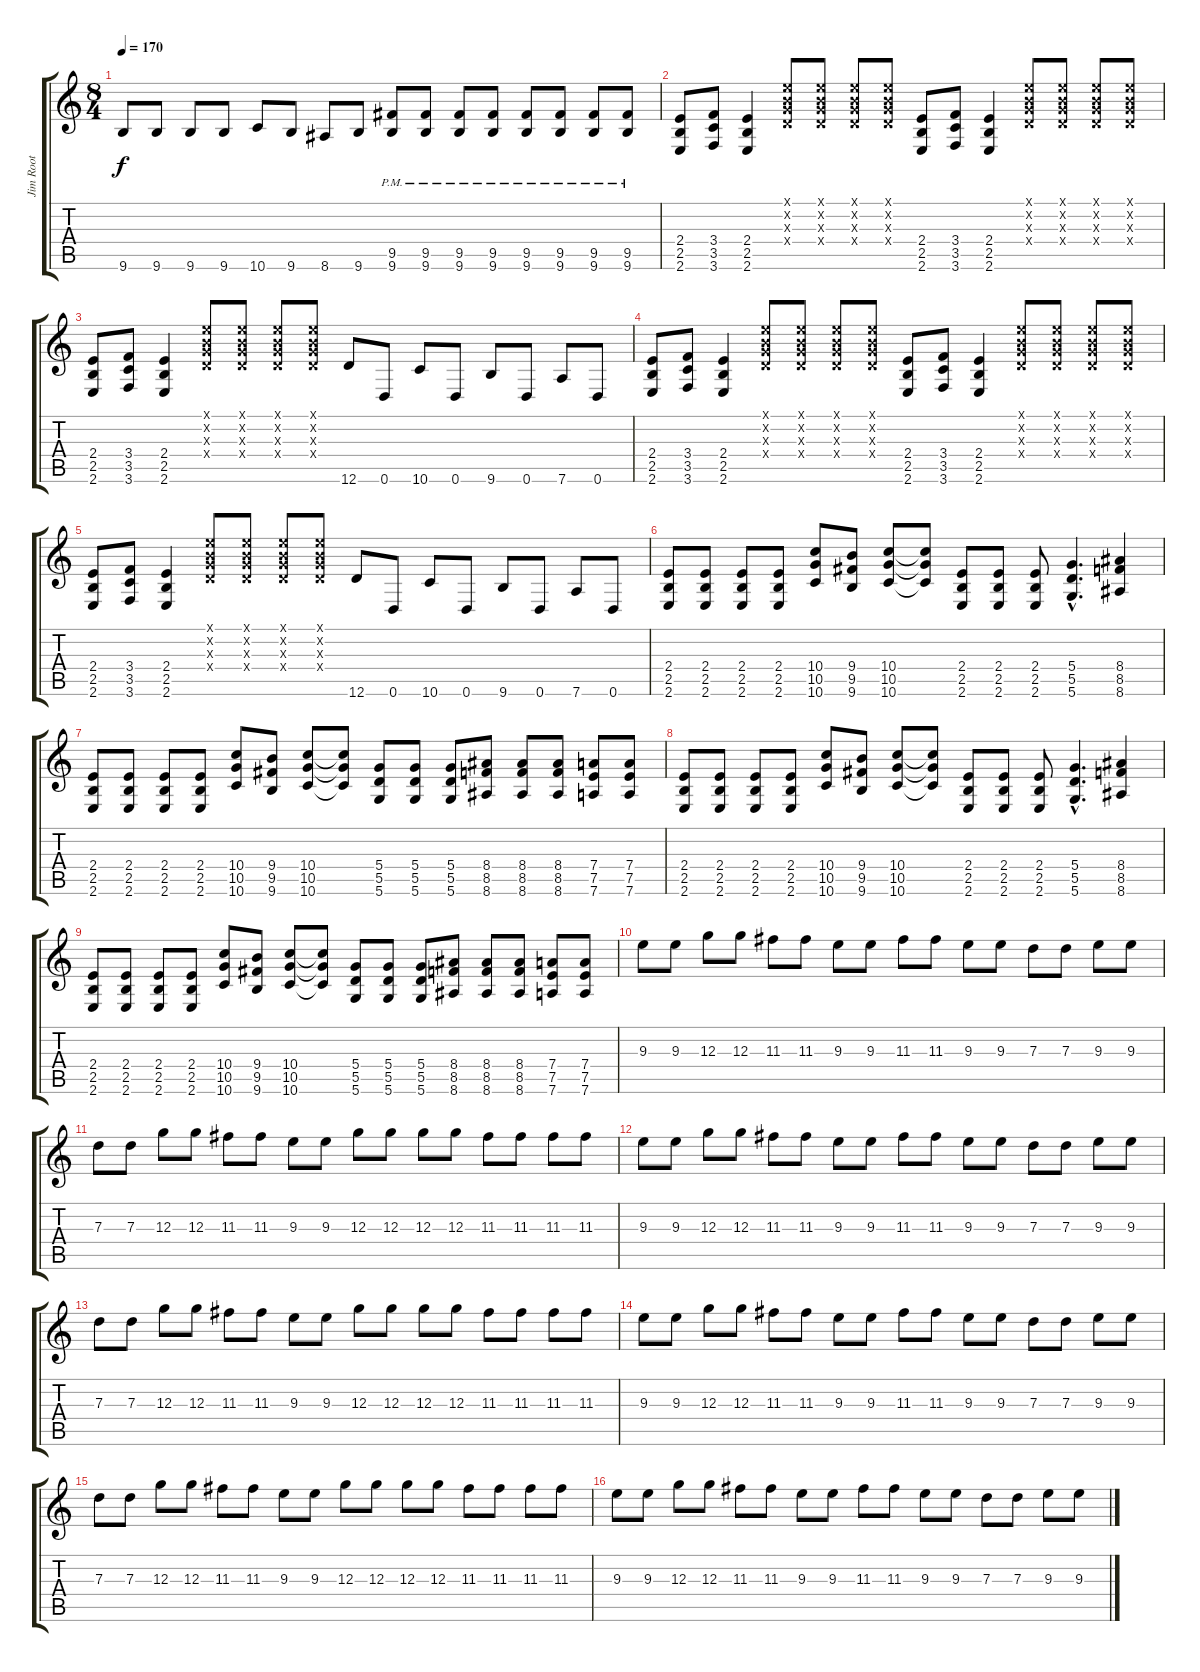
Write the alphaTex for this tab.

\track ("Jim Root" "Jim Root") {instrument distortionguitar}
\staff {score tabs}
\tuning (E4 B3 G3 D3 A2 D2) {hide}
\ts (8 4)
\tempo 170
\clef g2
\ks c
9.6.8{dy f} 9.6.8 9.6.8 9.6.8 10.6.8 9.6.8 8.6.8 9.6.8 (9.5{pm} 9.6{pm}).8 (9.5{pm} 9.6{pm}).8 (9.5{pm} 9.6{pm}).8 (9.5{pm} 9.6{pm}).8 (9.5{pm} 9.6{pm}).8 (9.5{pm} 9.6{pm}).8 (9.5{pm} 9.6{pm}).8 (9.5{pm} 9.6{pm}).8 |
(2.4 2.5 2.6).8 (3.4 3.5 3.6).8 (2.4 2.5 2.6).4 (0.1{x} 0.2{x} 0.3{x} 0.4{x}).8 (0.1{x} 0.2{x} 0.3{x} 0.4{x}).8 (0.1{x} 0.2{x} 0.3{x} 0.4{x}).8 (0.1{x} 0.2{x} 0.3{x} 0.4{x}).8 (2.4 2.5 2.6).8 (3.4 3.5 3.6).8 (2.4 2.5 2.6).4 (0.1{x} 0.2{x} 0.3{x} 0.4{x}).8 (0.1{x} 0.2{x} 0.3{x} 0.4{x}).8 (0.1{x} 0.2{x} 0.3{x} 0.4{x}).8 (0.1{x} 0.2{x} 0.3{x} 0.4{x}).8 |
(2.4 2.5 2.6).8 (3.4 3.5 3.6).8 (2.4 2.5 2.6).4 (0.1{x} 0.2{x} 0.3{x} 0.4{x}).8 (0.1{x} 0.2{x} 0.3{x} 0.4{x}).8 (0.1{x} 0.2{x} 0.3{x} 0.4{x}).8 (0.1{x} 0.2{x} 0.3{x} 0.4{x}).8 12.6.8 0.6.8 10.6.8 0.6.8 9.6.8 0.6.8 7.6.8 0.6.8 |
(2.4 2.5 2.6).8 (3.4 3.5 3.6).8 (2.4 2.5 2.6).4 (0.1{x} 0.2{x} 0.3{x} 0.4{x}).8 (0.1{x} 0.2{x} 0.3{x} 0.4{x}).8 (0.1{x} 0.2{x} 0.3{x} 0.4{x}).8 (0.1{x} 0.2{x} 0.3{x} 0.4{x}).8 (2.4 2.5 2.6).8 (3.4 3.5 3.6).8 (2.4 2.5 2.6).4 (0.1{x} 0.2{x} 0.3{x} 0.4{x}).8 (0.1{x} 0.2{x} 0.3{x} 0.4{x}).8 (0.1{x} 0.2{x} 0.3{x} 0.4{x}).8 (0.1{x} 0.2{x} 0.3{x} 0.4{x}).8 |
(2.4 2.5 2.6).8 (3.4 3.5 3.6).8 (2.4 2.5 2.6).4 (0.1{x} 0.2{x} 0.3{x} 0.4{x}).8 (0.1{x} 0.2{x} 0.3{x} 0.4{x}).8 (0.1{x} 0.2{x} 0.3{x} 0.4{x}).8 (0.1{x} 0.2{x} 0.3{x} 0.4{x}).8 12.6.8 0.6.8 10.6.8 0.6.8 9.6.8 0.6.8 7.6.8 0.6.8 |
(2.4 2.5 2.6).8 (2.4 2.5 2.6).8 (2.4 2.5 2.6).8 (2.4 2.5 2.6).8 (10.4 10.5 10.6).8 (9.4 9.5 9.6).8 (10.4 10.5 10.6).8 (10.4{t} 10.5{t} 10.6{t}).8 (2.4 2.5 2.6).8 (2.4 2.5 2.6).8 (2.4 2.5 2.6).8 (5.4{hac} 5.5{hac} 5.6{hac}).4{d} (8.4 8.5 8.6).4 |
(2.4 2.5 2.6).8 (2.4 2.5 2.6).8 (2.4 2.5 2.6).8 (2.4 2.5 2.6).8 (10.4 10.5 10.6).8 (9.4 9.5 9.6).8 (10.4 10.5 10.6).8 (10.4{t} 10.5{t} 10.6{t}).8 (5.4 5.5 5.6).8 (5.4 5.5 5.6).8 (5.4 5.5 5.6).8 (8.4 8.5 8.6).8 (8.4 8.5 8.6).8 (8.4 8.5 8.6).8 (7.4 7.5 7.6).8 (7.4 7.5 7.6).8 |
(2.4 2.5 2.6).8 (2.4 2.5 2.6).8 (2.4 2.5 2.6).8 (2.4 2.5 2.6).8 (10.4 10.5 10.6).8 (9.4 9.5 9.6).8 (10.4 10.5 10.6).8 (10.4{t} 10.5{t} 10.6{t}).8 (2.4 2.5 2.6).8 (2.4 2.5 2.6).8 (2.4 2.5 2.6).8 (5.4{hac} 5.5{hac} 5.6{hac}).4{d} (8.4 8.5 8.6).4 |
(2.4 2.5 2.6).8 (2.4 2.5 2.6).8 (2.4 2.5 2.6).8 (2.4 2.5 2.6).8 (10.4 10.5 10.6).8 (9.4 9.5 9.6).8 (10.4 10.5 10.6).8 (10.4{t} 10.5{t} 10.6{t}).8 (5.4 5.5 5.6).8 (5.4 5.5 5.6).8 (5.4 5.5 5.6).8 (8.4 8.5 8.6).8 (8.4 8.5 8.6).8 (8.4 8.5 8.6).8 (7.4 7.5 7.6).8 (7.4 7.5 7.6).8 |
9.3.8 9.3.8 12.3.8 12.3.8 11.3.8 11.3.8 9.3.8 9.3.8 11.3.8 11.3.8 9.3.8 9.3.8 7.3.8 7.3.8 9.3.8 9.3.8 |
7.3.8 7.3.8 12.3.8 12.3.8 11.3.8 11.3.8 9.3.8 9.3.8 12.3.8 12.3.8 12.3.8 12.3.8 11.3.8 11.3.8 11.3.8 11.3.8 |
9.3.8 9.3.8 12.3.8 12.3.8 11.3.8 11.3.8 9.3.8 9.3.8 11.3.8 11.3.8 9.3.8 9.3.8 7.3.8 7.3.8 9.3.8 9.3.8 |
7.3.8 7.3.8 12.3.8 12.3.8 11.3.8 11.3.8 9.3.8 9.3.8 12.3.8 12.3.8 12.3.8 12.3.8 11.3.8 11.3.8 11.3.8 11.3.8 |
9.3.8 9.3.8 12.3.8 12.3.8 11.3.8 11.3.8 9.3.8 9.3.8 11.3.8 11.3.8 9.3.8 9.3.8 7.3.8 7.3.8 9.3.8 9.3.8 |
7.3.8 7.3.8 12.3.8 12.3.8 11.3.8 11.3.8 9.3.8 9.3.8 12.3.8 12.3.8 12.3.8 12.3.8 11.3.8 11.3.8 11.3.8 11.3.8 |
9.3.8 9.3.8 12.3.8 12.3.8 11.3.8 11.3.8 9.3.8 9.3.8 11.3.8 11.3.8 9.3.8 9.3.8 7.3.8 7.3.8 9.3.8 9.3.8
